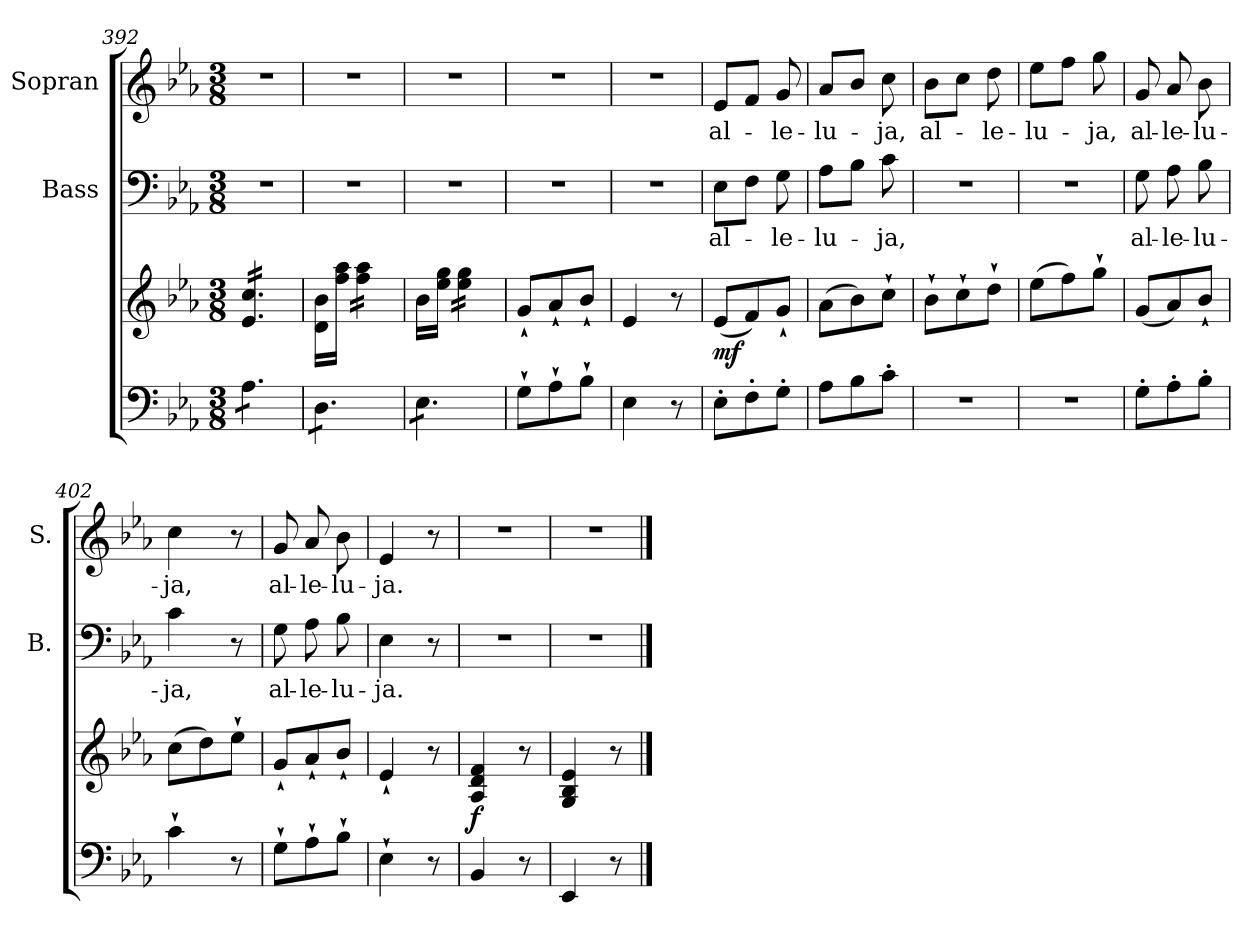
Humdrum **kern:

**kern	**kern	**dynam	**kern	**text	**kern	**text
*part3	*part3	*part3	*part2	*part2	*part1	*part1
*staff4	*staff3	*staff3/4	*staff2	*staff2	*staff1	*staff1
*	*	*	*I"Bass	*	*I"Sopran	*
*	*	*	*I'B.	*	*I'S.	*
*clefF4	*clefG2	*	*clefF4	*	*clefG2	*
*k[b-e-a-]	*k[b-e-a-]	*	*k[b-e-a-]	*	*k[b-e-a-]	*
*E-:	*E-:	*	*E-:	*	*E-:	*
*M3/8	*M3/8	*	*M3/8	*	*M3/8	*
=392	=392	=392	=392	=392	=392	=392
*tremolo	*	*	*	*	*	*
*	*tremolo	*	*	*	*	*
8A-\L	16e-/ 16cc/LL	.	4.r	.	4.r	.
.	16e-/ 16cc/	.	.	.	.	.
8A-\	16e-/ 16cc/	.	.	.	.	.
.	16e-/ 16cc/	.	.	.	.	.
8A-\J	16e-/ 16cc/	.	.	.	.	.
.	16e-/ 16cc/JJ	.	.	.	.	.
*	*Xtremolo	*	*	*	*	*
=393	=393	=393	=393	=393	=393	=393
8D\L	16d\ 16b-\LL	.	4.r	.	4.r	.
.	16ff\ 16aa-\JJ	.	.	.	.	.
*	*tremolo	*	*	*	*	*
8D\	16ff\ 16aa-\LL	.	.	.	.	.
.	16ff\ 16aa-\	.	.	.	.	.
8D\J	16ff\ 16aa-\	.	.	.	.	.
.	16ff\ 16aa-\JJ	.	.	.	.	.
*	*Xtremolo	*	*	*	*	*
=394	=394	=394	=394	=394	=394	=394
8E-\L	16b-\LL	.	4.r	.	4.r	.
.	16ee-\ 16gg\JJ	.	.	.	.	.
*	*tremolo	*	*	*	*	*
8E-\	16ee-\ 16gg\LL	.	.	.	.	.
.	16ee-\ 16gg\	.	.	.	.	.
8E-\J	16ee-\ 16gg\	.	.	.	.	.
*Xtremolo	*	*	*	*	*	*
.	16ee-\ 16gg\JJ	.	.	.	.	.
*	*Xtremolo	*	*	*	*	*
=395	=395	=395	=395	=395	=395	=395
8G`>\L	8g`</L	.	4.r	.	4.r	.
8A-`>\	8a-`</	.	.	.	.	.
8B-`>\J	8b-`</J	.	.	.	.	.
!!LO:LB:g=z
=396	=396	=396	=396	=396	=396	=396
4E-\	4e-/	.	4.r	.	4.r	.
8r	8r	.	.	.	.	.
=397	=397	=397	=397	=397	=397	=397
!	!	!LO:DY:b	!	!LO:LY:b	!	!LO:LY:b
8E-'>\L	(<8e-/L	mf	8E-\L	al-	8e-/L	al-
8F'>\	8f/)	.	8F\J	.	8f/J	.
!	!	!	!	!LO:LY:b	!	!LO:LY:b
8G'>\J	8g`</J	.	8G\	-le-	8g/	-le-
=398	=398	=398	=398	=398	=398	=398
!	!	!	!	!LO:LY:b	!	!LO:LY:b
8A-\L	(>8a-\L	.	8A-\L	-lu-	8a-/L	-lu-
8B-\	8b-\)	.	8B-\J	.	8b-/J	.
!	!	!	!	!LO:LY:b	!	!LO:LY:b
8c'>\J	8cc`>\J	.	8c\	-ja,	8cc\	-ja,
=399	=399	=399	=399	=399	=399	=399
!	!	!	!	!	!	!LO:LY:b
4.r	8b-`>\L	.	4.r	.	8b-\L	al-
.	8cc`>\	.	.	.	8cc\J	.
!	!	!	!	!	!	!LO:LY:b
.	8dd`>\J	.	.	.	8dd\	-le-
=400	=400	=400	=400	=400	=400	=400
!	!	!	!	!	!	!LO:LY:b
4.r	(>8ee-\L	.	4.r	.	8ee-\L	-lu-
.	8ff\)	.	.	.	8ff\J	.
!	!	!	!	!	!	!LO:LY:b
.	8gg`>\J	.	.	.	8gg\	-ja,
=401	=401	=401	=401	=401	=401	=401
!	!	!	!	!LO:LY:b	!	!LO:LY:b
8G'>\L	(<8g/L	.	8G\	al-	8g/	al-
!	!	!	!	!LO:LY:b	!	!LO:LY:b
8A-'>\	8a-/)	.	8A-\	-le-	8a-/	-le-
!	!	!	!	!LO:LY:b	!	!LO:LY:b
8B-'>\J	8b-`</J	.	8B-\	-lu-	8b-\	-lu-
=402	=402	=402	=402	=402	=402	=402
!	!	!	!	!LO:LY:b	!	!LO:LY:b
4c`>\	(>8cc\L	.	4c\	-ja,	4cc\	-ja,
.	8dd\)	.	.	.	.	.
8r	8ee-`>\J	.	8r	.	8r	.
=403	=403	=403	=403	=403	=403	=403
!	!	!	!	!LO:LY:b	!	!LO:LY:b
8G`>\L	8g`</L	.	8G\	al-	8g/	al-
!	!	!	!	!LO:LY:b	!	!LO:LY:b
8A-`>\	8a-`</	.	8A-\	-le-	8a-/	-le-
!	!	!	!	!LO:LY:b	!	!LO:LY:b
8B-`>\J	8b-`</J	.	8B-\	-lu-	8b-\	-lu-
=404	=404	=404	=404	=404	=404	=404
!	!	!	!	!LO:LY:b	!	!LO:LY:b
4E-`>\	4e-`</	.	4E-\	-ja.	4e-/	-ja.
8r	8r	.	8r	.	8r	.
=405	=405	=405	=405	=405	=405	=405
!	!	!LO:DY:b	!	!	!	!
4BB-/	4A-/ 4d/ 4f/	f	4.r	.	4.r	.
8r	8r	.	.	.	.	.
=406	=406	=406	=406	=406	=406	=406
4EE-/	4G/ 4B-/ 4e-/	.	4.r	.	4.r	.
8r	8r	.	.	.	.	.
==	==	==	==	==	==	==
*-	*-	*-	*-	*-	*-	*-
